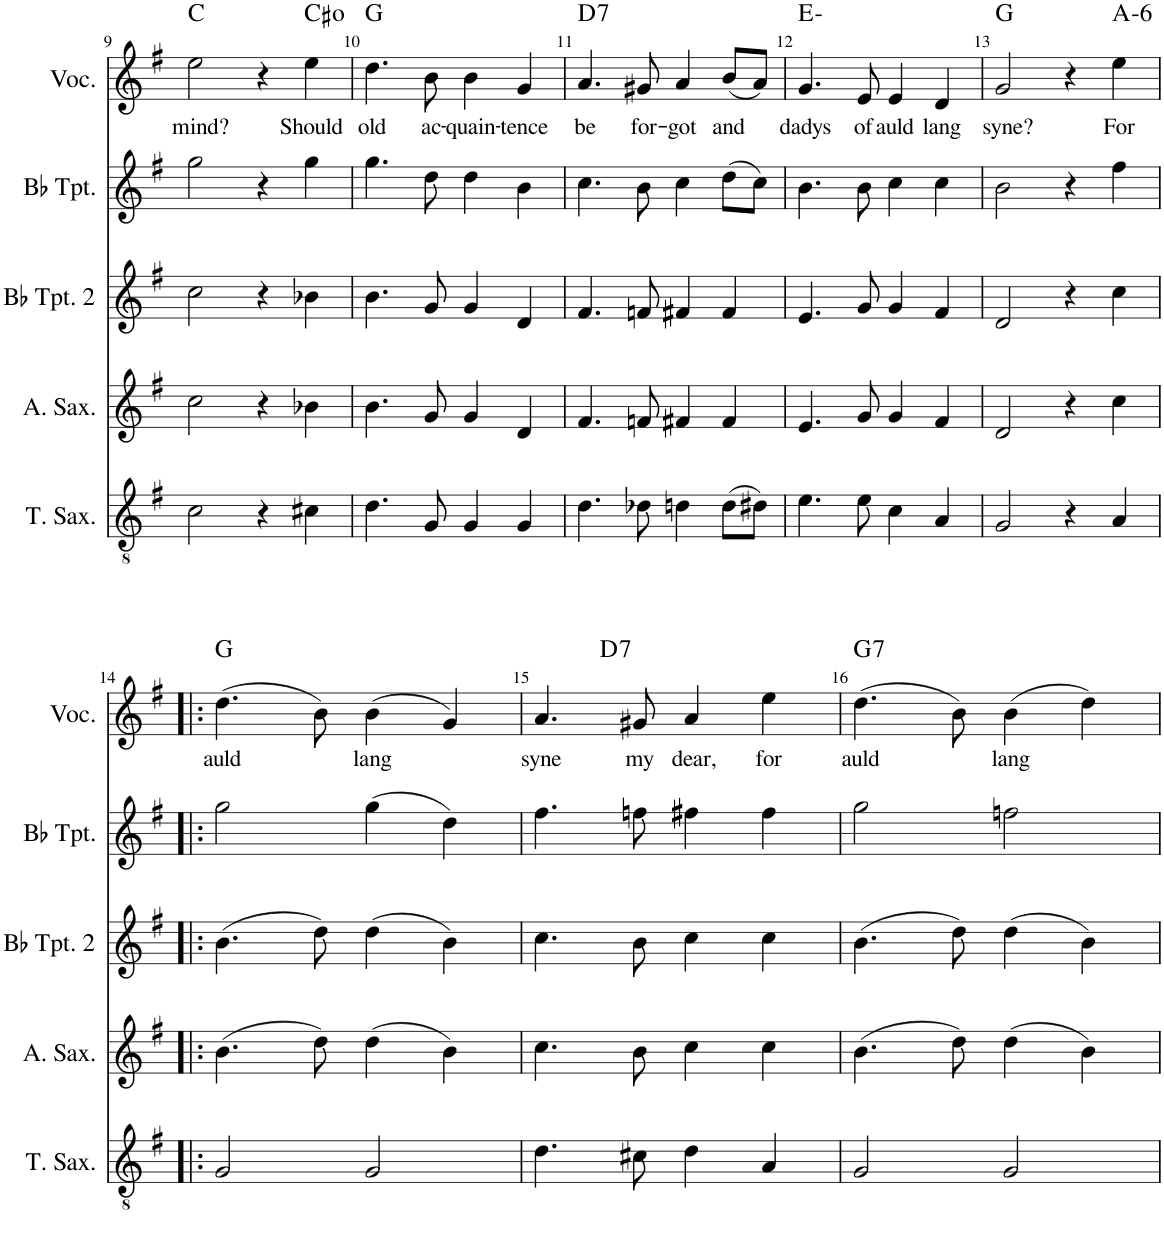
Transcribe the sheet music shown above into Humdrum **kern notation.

**kern	**kern	**kern	**kern	**kern	**text	**harte
*part5	*part4	*part3	*part2	*part1	*part1	*part1
*staff5	*staff4	*staff3	*staff2	*staff1	*staff1	*
*I"Tenor Saxophone	*I"Alto Saxophone	*I"Bb Trumpet 2	*I"Bb Trumpet	*I"Vocal	*	*
*I'T. Sax.	*I'A. Sax.	*I'Bb Tpt. 2	*I'Bb Tpt.	*I'Voc.	*	*
!!LO:PB:g=z
*clefGv2	*clefG2	*clefG2	*clefG2	*clefG2	*	*
*ITrd8c14	*ITrd5c9	*ITrd1c2	*ITrd1c2	*	*	*
*k[f#]	*k[f#]	*k[f#]	*k[f#]	*k[f#]	*	*
*M4/4	*M4/4	*M4/4	*M4/4	*M4/4	*	*
=9	=9	=9	=9	=9	=9	=9
!	!	!	!	!	!LO:LY:b	!
2c\	2cc\	2cc\	2gg\	2ee\	mind?	C:maj
4r	4r	4r	4r	4r	.	.
!	!	!	!	!	!LO:LY:b	!
4c#X\	4b-X\	4b-X\	4gg\	4ee\	Should	C#:dim
=10	=10	=10	=10	=10	=10	=10
!	!	!	!	!	!LO:LY:b	!
4.d\	4.b\	4.b\	4.gg\	4.dd\	old	G:maj
!	!	!	!	!	!LO:LY:b	!
8G/	8g/	8g/	8dd\	8b\	ac-	.
!	!	!	!	!	!LO:LY:b	!
4G/	4g/	4g/	4dd\	4b\	-quain-	.
!	!	!	!	!	!LO:LY:b	!
4G/	4d/	4d/	4b\	4g/	-tence	.
=11	=11	=11	=11	=11	=11	=11
!	!	!	!	!	!LO:LY:b	!LO:H:kt=7
4.d\	4.f#/	4.f#/	4.cc\	4.a/	be	D:7
!	!	!	!	!	!LO:LY:b	!
8d-X\	8fn/	8fn/	8b\	8g#X/	for-	.
!	!	!	!	!	!LO:LY:b	!
4dn\	4f#X/	4f#X/	4cc\	4a/	-got	.
!	!	!	!	!	!LO:LY:b	!
(8d\L	4f#/	4f#/	(8dd\L	(8b/L	and	.
8d#X\J)	.	.	8cc\J)	8a/J)	.	.
=12	=12	=12	=12	=12	=12	=12
!	!	!	!	!	!LO:LY:b	!
4.e\	4.e/	4.e/	4.b\	4.g/	dadys	E:min
!	!	!	!	!	!LO:LY:b	!
8e\	8g/	8g/	8b\	8e/	of	.
!	!	!	!	!	!LO:LY:b	!
4c\	4g/	4g/	4cc\	4e/	auld	.
!	!	!	!	!	!LO:LY:b	!
4A/	4f#/	4f#/	4cc\	4d/	lang	.
=13	=13	=13	=13	=13	=13	=13
!	!	!	!	!	!LO:LY:b	!
2G/	2d/	2d/	2b\	2g/	syne?	G:maj
4r	4r	4r	4r	4r	.	.
!	!	!	!	!	!LO:LY:b	!LO:H:kt=6
4A/	4cc\	4cc\	4ff#\	4ee\	For	A:min6
!!LO:LB:g=z
=14!|:	=14!|:	=14!|:	=14!|:	=14!|:	=14!|:	=14!|:
!	!	!	!	!	!LO:LY:b	!
2G/	(4.b\	(4.b\	2gg\	(4.dd\	auld	G:maj
.	8dd\)	8dd\)	.	8b\)	.	.
!	!	!	!	!	!LO:LY:b	!
2G/	(4dd\	(4dd\	(4gg\	(4b\	lang	.
.	4b\)	4b\)	4dd\)	4g/)	.	.
=15	=15	=15	=15	=15	=15	=15
!	!	!	!	!	!LO:LY:b	!
*	*	*	*	*^	*	*
4.d\	4.cc\	4.cc\	4.ff#\	4.a/	4ryy	syne	.
!	!	!	!	!	!	!	!LO:H:kt=7
.	.	.	.	.	2.ryy	.	D:7
!	!	!	!	!	!	!LO:LY:b	!
8c#X\	8b\	8b\	8ffn\	8g#X/	.	my	.
!	!	!	!	!	!	!LO:LY:b	!
4d\	4cc\	4cc\	4ff#X\	4a/	.	dear,	.
!	!	!	!	!	!	!LO:LY:b	!
4A/	4cc\	4cc\	4ff#\	4ee\	.	for	.
=16	=16	=16	=16	=16	=16	=16	=16
!	!	!	!	!	!	!LO:LY:b	!LO:H:kt=7
*	*	*	*	*v	*v	*	*
2G/	(4.b\	(4.b\	2gg\	(4.dd\	auld	G:7
.	8dd\)	8dd\)	.	8b\)	.	.
!	!	!	!	!	!LO:LY:b	!
2G/	(4dd\	(4dd\	2ffn\	(4b\	lang	.
.	4b\)	4b\)	.	4dd\)	.	.
=	=	=	=	=	=	=
*-	*-	*-	*-	*-	*-	*-
